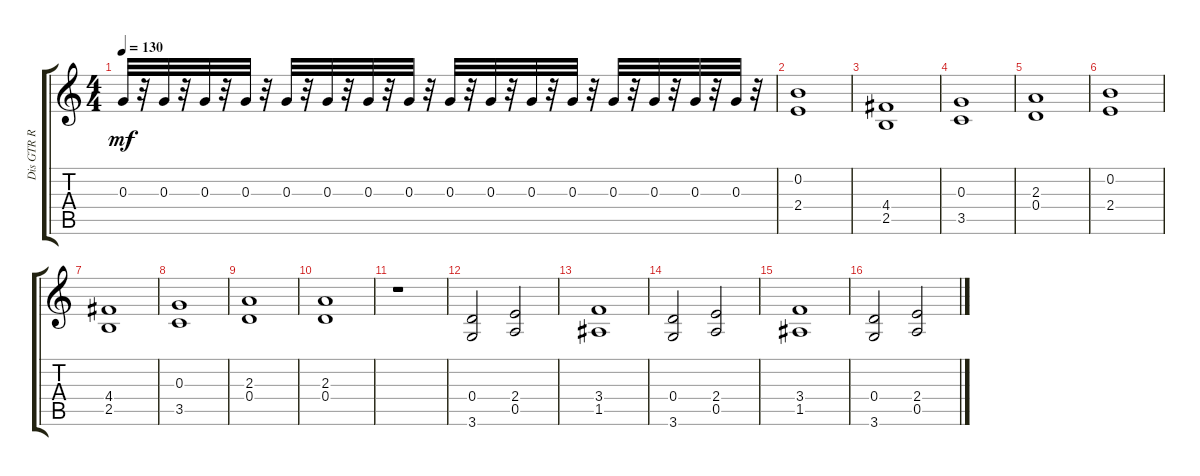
\track ("Dis GTR R" "Dis GTR R") {instrument overdrivenguitar}
\staff {score tabs}
\tuning (E4 B3 G3 D3 A2 E2) {hide}
\ts (4 4)
\tempo 130
\clef g2
\ks c
0.3.32{dy mf} r.32 0.3.32 r.32 0.3.32 r.32 0.3.32 r.32 0.3.32 r.32 0.3.32 r.32 0.3.32 r.32 0.3.32 r.32 0.3.32 r.32 0.3.32 r.32 0.3.32 r.32 0.3.32 r.32 0.3.32 r.32 0.3.32 r.32 0.3.32 r.32 0.3.32 r.32 |
(0.2 2.4).1 |
(4.4 2.5).1 |
(0.3 3.5).1 |
(2.3 0.4).1 |
(0.2 2.4).1 |
(4.4 2.5).1 |
(0.3 3.5).1 |
(2.3 0.4).1 |
(2.3 0.4).1 |
r.1 |
(0.4 3.6).2 (2.4 0.5).2 |
(3.4 1.5).1 |
(0.4 3.6).2 (2.4 0.5).2 |
(3.4 1.5).1 |
(0.4 3.6).2 (2.4 0.5).2
